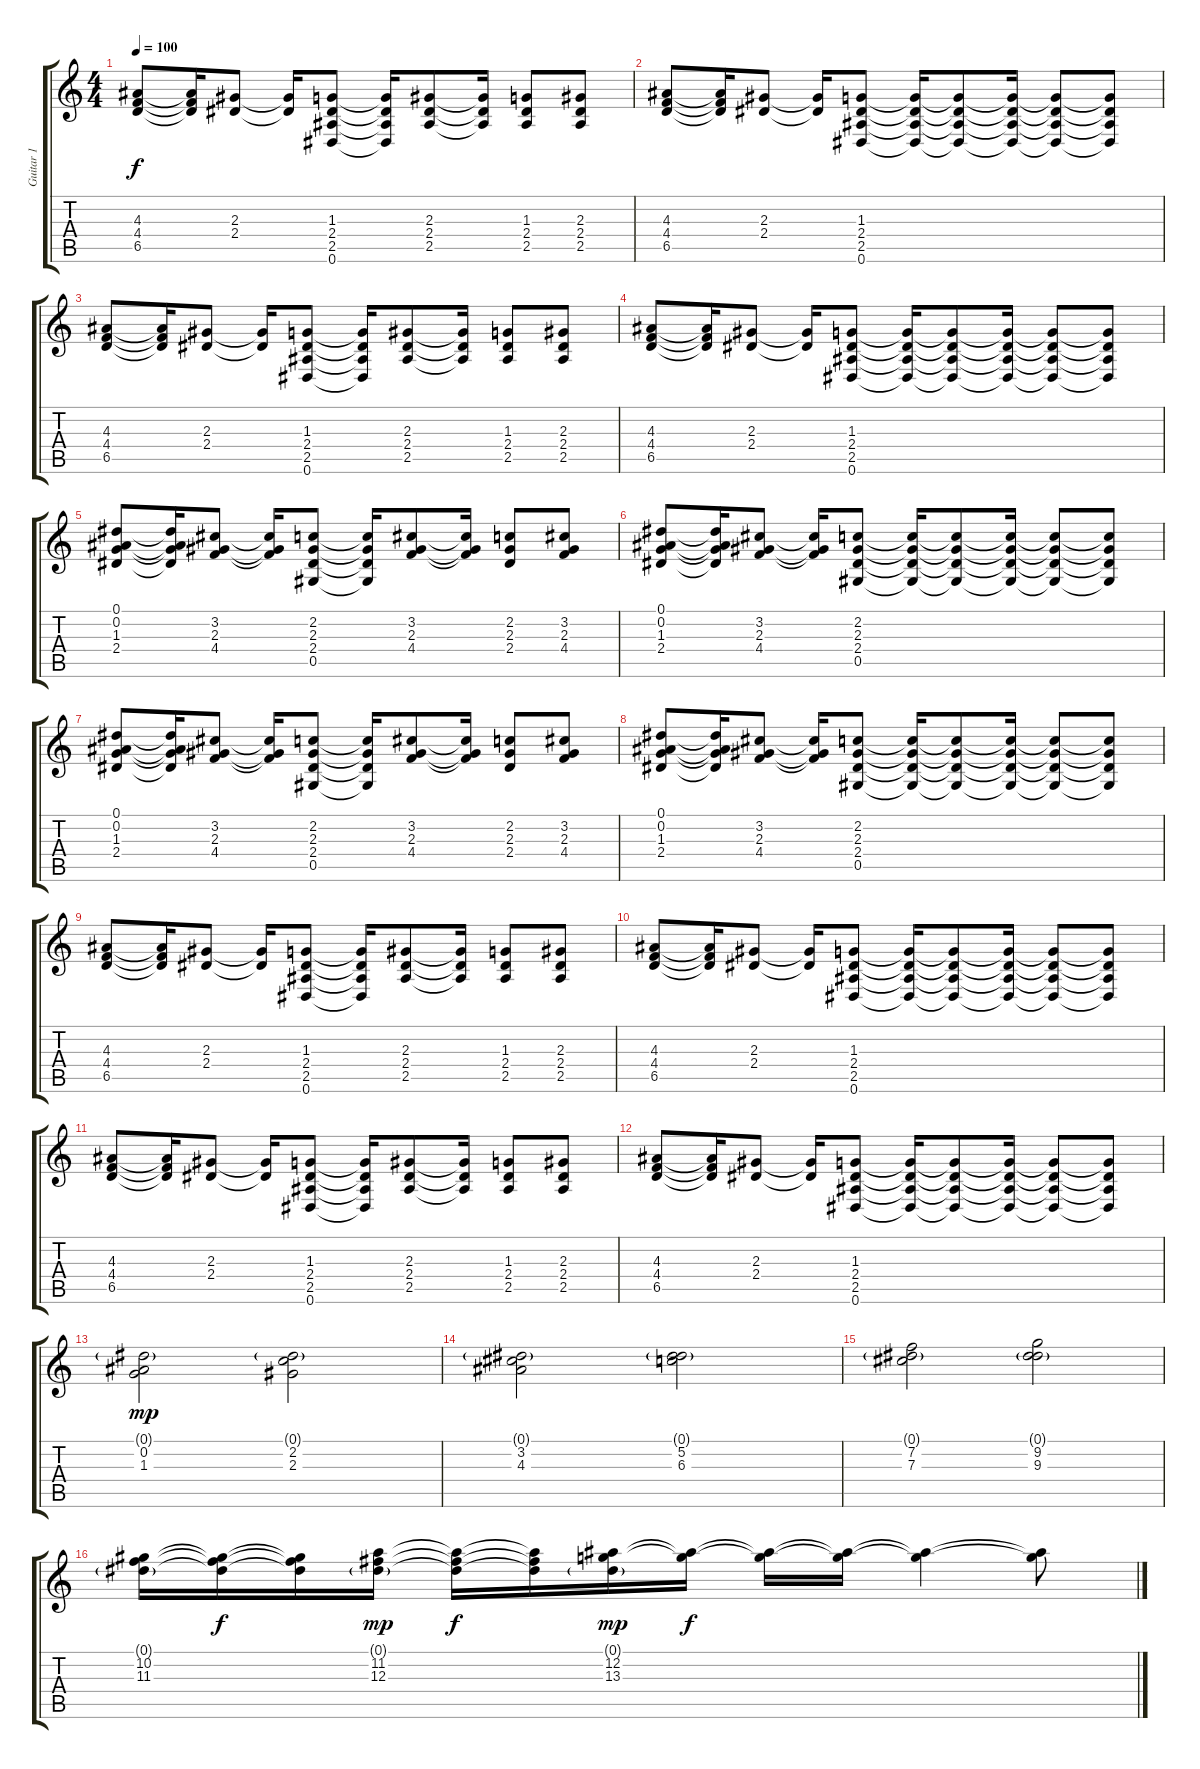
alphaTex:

\track ("Guitar 1" "Guitar 1") {instrument overdrivenguitar}
\staff {score tabs}
\tuning (Eb4 Bb3 Gb3 Db3 Ab2 Eb2) {hide}
\ts (4 4)
\tempo 100
\clef g2
\ks c
(4.3 4.4 6.5).8{dy f} (4.3{t} 4.4{t} 6.5{t}).16 (2.3 2.4).8 (2.3{t} 2.4{t}).16 (1.3 2.4 2.5 0.6).8 (1.3{t} 2.4{t} 2.5{t} 0.6{t}).16 (2.3 2.4 2.5).8 (2.3{t} 2.4{t} 2.5{t}).16 (1.3 2.4 2.5).8 (2.3 2.4 2.5).8 |
(4.3 4.4 6.5).8 (4.3{t} 4.4{t} 6.5{t}).16 (2.3 2.4).8 (2.3{t} 2.4{t}).16 (1.3 2.4 2.5 0.6).8 (1.3{t} 2.4{t} 2.5{t} 0.6{t}).16 (1.3{t} 2.4{t} 2.5{t} 0.6{t}).8 (1.3{t} 2.4{t} 2.5{t} 0.6{t}).16 (1.3{t} 2.4{t} 2.5{t} 0.6{t}).8 (1.3{t} 2.4{t} 2.5{t} 0.6{t}).8 |
(4.3 4.4 6.5).8 (4.3{t} 4.4{t} 6.5{t}).16 (2.3 2.4).8 (2.3{t} 2.4{t}).16 (1.3 2.4 2.5 0.6).8 (1.3{t} 2.4{t} 2.5{t} 0.6{t}).16 (2.3 2.4 2.5).8 (2.3{t} 2.4{t} 2.5{t}).16 (1.3 2.4 2.5).8 (2.3 2.4 2.5).8 |
(4.3 4.4 6.5).8 (4.3{t} 4.4{t} 6.5{t}).16 (2.3 2.4).8 (2.3{t} 2.4{t}).16 (1.3 2.4 2.5 0.6).8 (1.3{t} 2.4{t} 2.5{t} 0.6{t}).16 (1.3{t} 2.4{t} 2.5{t} 0.6{t}).8 (1.3{t} 2.4{t} 2.5{t} 0.6{t}).16 (1.3{t} 2.4{t} 2.5{t} 0.6{t}).8 (1.3{t} 2.4{t} 2.5{t} 0.6{t}).8 |
(0.1 0.2 1.3 2.4).8 (0.1{t} 0.2{t} 1.3{t} 2.4{t}).16 (3.2 2.3 4.4).8 (3.2{t} 2.3{t} 4.4{t}).16 (2.2 2.3 2.4 0.5).8 (2.2{t} 2.3{t} 2.4{t} 0.5{t}).16 (3.2 2.3 4.4).8 (3.2{t} 2.3{t} 4.4{t}).16 (2.2 2.3 2.4).8 (3.2 2.3 4.4).8 |
(0.1 0.2 1.3 2.4).8 (0.1{t} 0.2{t} 1.3{t} 2.4{t}).16 (3.2 2.3 4.4).8 (3.2{t} 2.3{t} 4.4{t}).16 (2.2 2.3 2.4 0.5).8 (2.2{t} 2.3{t} 2.4{t} 0.5{t}).16 (2.2{t} 2.3{t} 2.4{t} 0.5{t}).8 (2.2{t} 2.3{t} 2.4{t} 0.5{t}).16 (2.2{t} 2.3{t} 2.4{t} 0.5{t}).8 (2.2{t} 2.3{t} 2.4{t} 0.5{t}).8 |
(0.1 0.2 1.3 2.4).8 (0.1{t} 0.2{t} 1.3{t} 2.4{t}).16 (3.2 2.3 4.4).8 (3.2{t} 2.3{t} 4.4{t}).16 (2.2 2.3 2.4 0.5).8 (2.2{t} 2.3{t} 2.4{t} 0.5{t}).16 (3.2 2.3 4.4).8 (3.2{t} 2.3{t} 4.4{t}).16 (2.2 2.3 2.4).8 (3.2 2.3 4.4).8 |
(0.1 0.2 1.3 2.4).8 (0.1{t} 0.2{t} 1.3{t} 2.4{t}).16 (3.2 2.3 4.4).8 (3.2{t} 2.3{t} 4.4{t}).16 (2.2 2.3 2.4 0.5).8 (2.2{t} 2.3{t} 2.4{t} 0.5{t}).16 (2.2{t} 2.3{t} 2.4{t} 0.5{t}).8 (2.2{t} 2.3{t} 2.4{t} 0.5{t}).16 (2.2{t} 2.3{t} 2.4{t} 0.5{t}).8 (2.2{t} 2.3{t} 2.4{t} 0.5{t}).8 |
(4.3 4.4 6.5).8 (4.3{t} 4.4{t} 6.5{t}).16 (2.3 2.4).8 (2.3{t} 2.4{t}).16 (1.3 2.4 2.5 0.6).8 (1.3{t} 2.4{t} 2.5{t} 0.6{t}).16 (2.3 2.4 2.5).8 (2.3{t} 2.4{t} 2.5{t}).16 (1.3 2.4 2.5).8 (2.3 2.4 2.5).8 |
(4.3 4.4 6.5).8 (4.3{t} 4.4{t} 6.5{t}).16 (2.3 2.4).8 (2.3{t} 2.4{t}).16 (1.3 2.4 2.5 0.6).8 (1.3{t} 2.4{t} 2.5{t} 0.6{t}).16 (1.3{t} 2.4{t} 2.5{t} 0.6{t}).8 (1.3{t} 2.4{t} 2.5{t} 0.6{t}).16 (1.3{t} 2.4{t} 2.5{t} 0.6{t}).8 (1.3{t} 2.4{t} 2.5{t} 0.6{t}).8 |
(4.3 4.4 6.5).8 (4.3{t} 4.4{t} 6.5{t}).16 (2.3 2.4).8 (2.3{t} 2.4{t}).16 (1.3 2.4 2.5 0.6).8 (1.3{t} 2.4{t} 2.5{t} 0.6{t}).16 (2.3 2.4 2.5).8 (2.3{t} 2.4{t} 2.5{t}).16 (1.3 2.4 2.5).8 (2.3 2.4 2.5).8 |
(4.3 4.4 6.5).8 (4.3{t} 4.4{t} 6.5{t}).16 (2.3 2.4).8 (2.3{t} 2.4{t}).16 (1.3 2.4 2.5 0.6).8 (1.3{t} 2.4{t} 2.5{t} 0.6{t}).16 (1.3{t} 2.4{t} 2.5{t} 0.6{t}).8 (1.3{t} 2.4{t} 2.5{t} 0.6{t}).16 (1.3{t} 2.4{t} 2.5{t} 0.6{t}).8 (1.3{t} 2.4{t} 2.5{t} 0.6{t}).8 |
(0.1{g} 0.2 1.3).2{dy mp} (0.1{g} 2.2 2.3).2 |
(0.1{g} 3.2 4.3).2 (0.1{g} 5.2 6.3).2 |
(0.1{g} 7.2 7.3).2 (0.1{g} 9.2 9.3).2 |
(0.1{g} 10.2 11.3).16 (0.1{t} 10.2{t} 11.3{t}).16{dy f} (0.1{t} 10.2{t} 11.3{t}).16 (0.1{g} 11.2 12.3).16{dy mp} (0.1{t} 11.2{t} 12.3{t}).16{dy f} (0.1{t} 11.2{t} 12.3{t}).16 (0.1{g} 12.2 13.3).16{dy mp} (12.2{t} 13.3{t}).16{dy f} (12.2{t} 13.3{t}).16 (12.2{t} 13.3{t}).16 (12.2{t} 13.3{t}).4 (12.2{t} 13.3{t}).8
